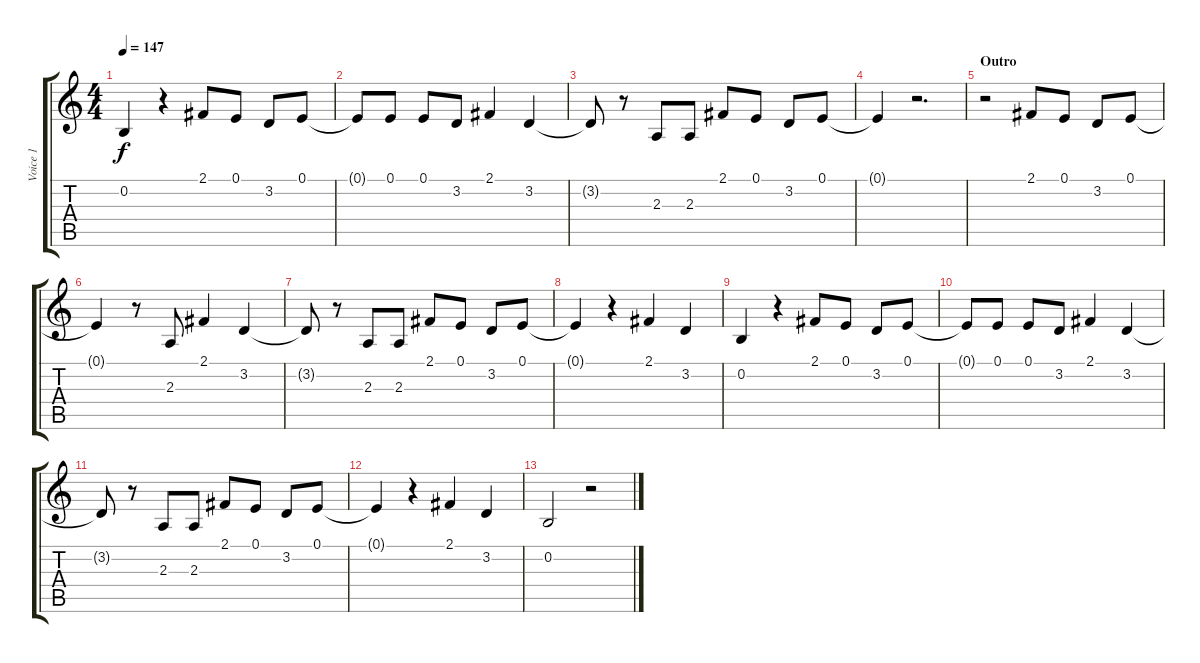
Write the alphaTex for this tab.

\track ("Voice 1" "Voice 1") {instrument oboe}
\staff {score tabs}
\tuning (E4 B3 G3 D3 A2 E2) {hide}
\ts (4 4)
\tempo 147
\clef g2
\ks c
0.2.4{dy f} r.4 2.1.8 0.1.8 3.2.8 0.1.8 |
0.1{t}.8 0.1.8 0.1.8 3.2.8 2.1.4 3.2.4 |
3.2{t}.8 r.8 2.3.8 2.3.8 2.1.8 0.1.8 3.2.8 0.1.8 |
0.1{t}.4 r.2{d} |
\section ("" "Outro")
r.2 2.1.8 0.1.8 3.2.8 0.1.8 |
0.1{t}.4 r.8 2.3.8 2.1.4 3.2.4 |
3.2{t}.8 r.8 2.3.8 2.3.8 2.1.8 0.1.8 3.2.8 0.1.8 |
0.1{t}.4 r.4 2.1.4 3.2.4 |
0.2.4 r.4 2.1.8 0.1.8 3.2.8 0.1.8 |
0.1{t}.8 0.1.8 0.1.8 3.2.8 2.1.4 3.2.4 |
3.2{t}.8 r.8 2.3.8 2.3.8 2.1.8 0.1.8 3.2.8 0.1.8 |
0.1{t}.4 r.4 2.1.4 3.2.4 |
0.2.2 r.2
